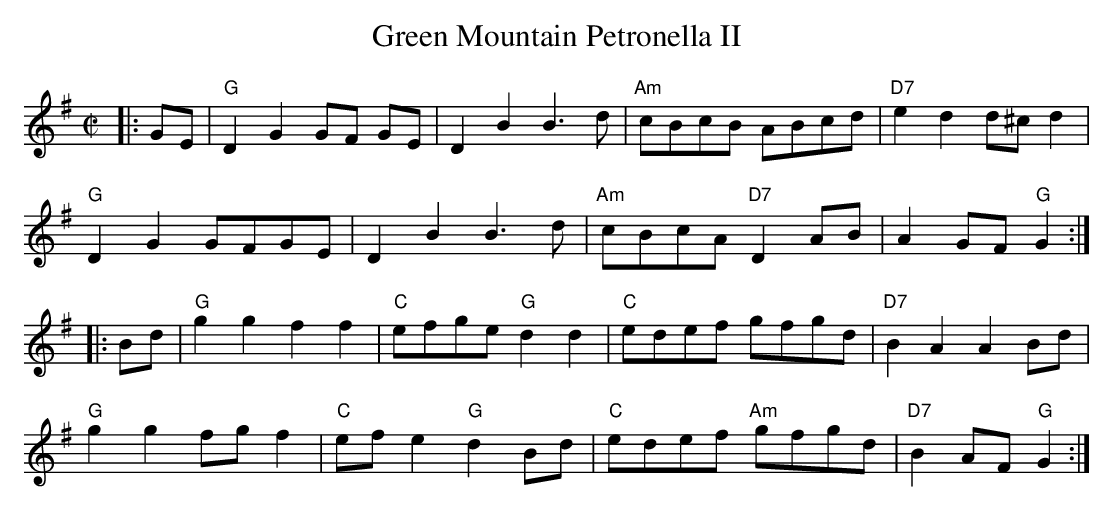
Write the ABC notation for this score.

X:1
T:Green Mountain Petronella II
L:1/8
M:C|
K:G
|:GE|"G"D2G2 GF GE|D2B2 B3d|"Am"cBcB ABcd|"D7"e2d2 d^c d2|
"G"D2G2 GFGE|D2B2 B3d|"Am"cBcA "D7"D2AB|A2GF "G"G2:|
|:Bd|"G"g2g2f2f2|"C"efge "G"d2d2|"C"edef gfgd|"D7"B2A2A2 Bd|
"G"g2g2 fgf2|"C"efe2 "G"d2Bd|"C"edef "Am"gfgd|"D7"B2AF "G"G2:|
